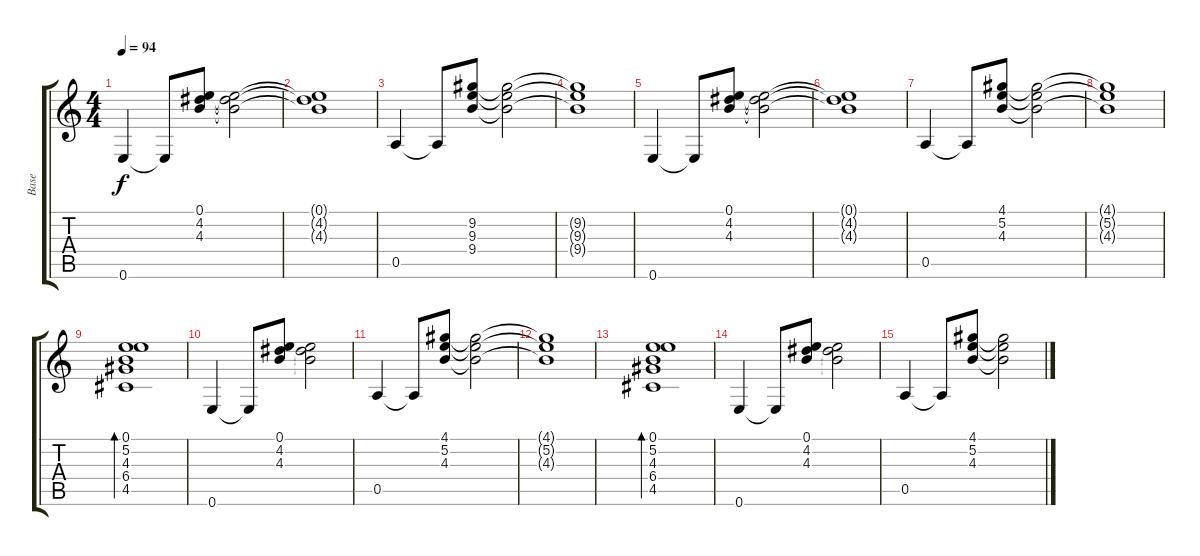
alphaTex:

\track ("Base" "Base") {instrument acousticguitarsteel}
\staff {score tabs}
\tuning (E4 B3 G3 D3 A2 E2) {hide}
\ts (4 4)
\tempo 94
\clef g2
\ks c
0.6.4{dy f} 0.6{t}.8 (0.1 4.2 4.3).8 (0.1{t} 4.2{t} 4.3{t}).2 |
(0.1{t} 4.2{t} 4.3{t}).1 |
0.5.4 0.5{t}.8 (9.2 9.3 9.4).8 (9.2{t} 9.3{t} 9.4{t}).2 |
(9.2{t} 9.3{t} 9.4{t}).1 |
0.6.4 0.6{t}.8 (0.1 4.2 4.3).8 (0.1{t} 4.2{t} 4.3{t}).2 |
(0.1{t} 4.2{t} 4.3{t}).1 |
0.5.4 0.5{t}.8 (4.1 5.2 4.3).8 (4.1{t} 5.2{t} 4.3{t}).2 |
(4.1{t} 5.2{t} 4.3{t}).1 |
(0.1 5.2 4.3 6.4 4.5).1{bd 60} |
0.6.4 0.6{t}.8 (0.1 4.2 4.3).8 (0.1{t} 4.2{t} 4.3{t}).2 |
0.5.4 0.5{t}.8 (4.1 5.2 4.3).8 (4.1{t} 5.2{t} 4.3{t}).2 |
(4.1{t} 5.2{t} 4.3{t}).1 |
(0.1 5.2 4.3 6.4 4.5).1{bd 60} |
0.6.4 0.6{t}.8 (0.1 4.2 4.3).8 (0.1{t} 4.2{t} 4.3{t}).2 |
0.5.4 0.5{t}.8 (4.1 5.2 4.3).8 (4.1{t} 5.2{t} 4.3{t}).2
